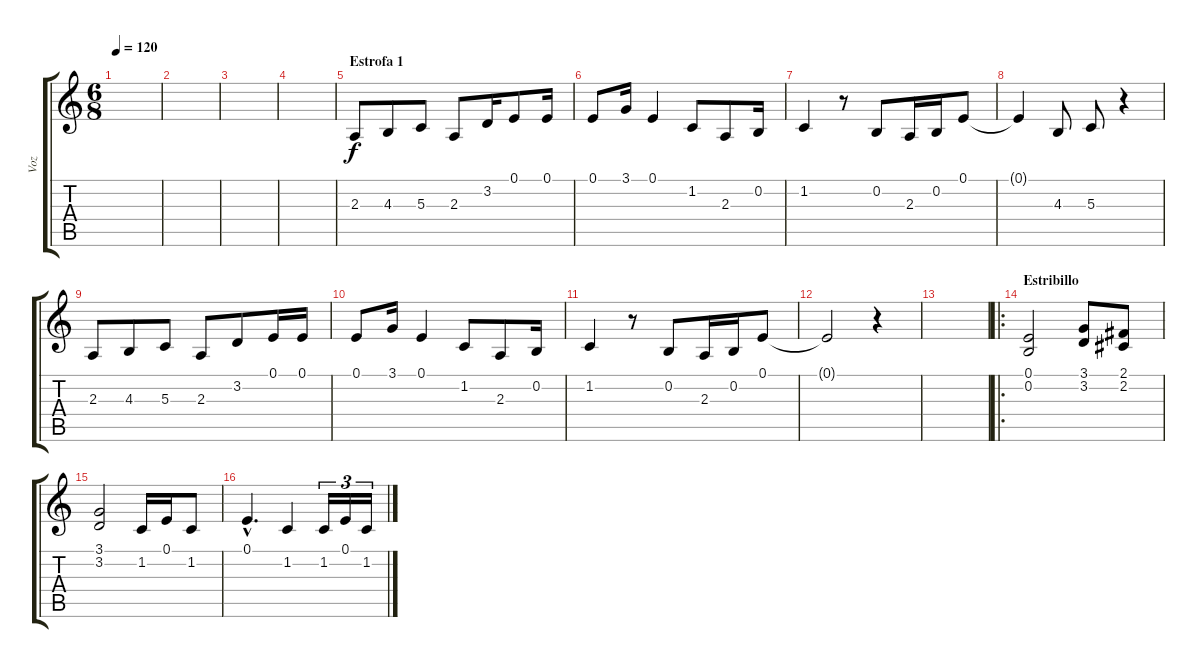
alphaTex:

\track ("Voz" "Voz") {instrument lead6voice}
\staff {score tabs}
\tuning (E4 B3 G3 D3 A2 E2) {hide}
\ts (6 8)
\tempo 120
\clef g2
\ks c
|
|
|
|
\section ("" "Estrofa 1")
2.3.8 4.3.8 5.3.8 2.3.8 3.2.16 0.1.8 0.1.16 |
0.1.8 3.1.16 0.1.4 1.2.8 2.3.8 0.2.16 |
1.2.4 r.8 0.2.8 2.3.16 0.2.16 0.1.8 |
0.1{t}.4 4.3.8 5.3.8 r.4 |
2.3.8 4.3.8 5.3.8 2.3.8 3.2.8 0.1.16 0.1.16 |
0.1.8 3.1.16 0.1.4 1.2.8 2.3.8 0.2.16 |
1.2.4 r.8 0.2.8 2.3.16 0.2.16 0.1.8 |
0.1{t}.2 r.4 |
|
\ro
\section ("" "Estribillo")
(0.1 0.2).2 (3.1 3.2).8 (2.1 2.2).8 |
(3.1 3.2).2 1.2.16 0.1.16 1.2.8 |
0.1{hac}.4{d} 1.2.4 1.2.16{tu (3 2)} 0.1.16{tu (3 2)} 1.2.16{tu (3 2)}
